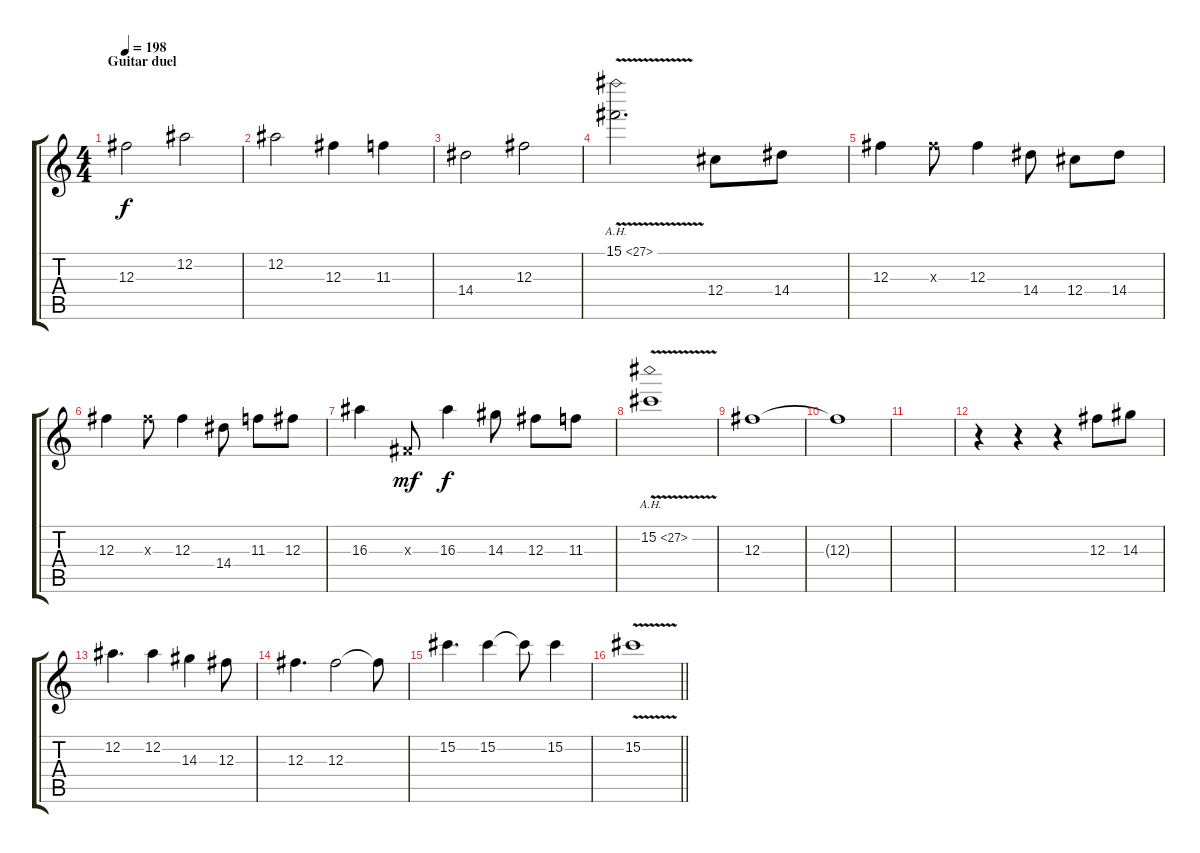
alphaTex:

\track "" {instrument distortionguitar}
\staff {score tabs}
\tuning (Eb4 Bb3 Gb3 Db3 Ab2 Eb2) {hide}
\ts (4 4)
\section ("" "Guitar duel")
\tempo 198
\clef g2
\ks c
12.3.2{dy f} 12.2.2 |
12.2.2 12.3.4 11.3.4 |
14.4.2 12.3.2 |
15.1{ah 12 v}.2{d} 12.4.8 14.4.8 |
12.3.4 12.3{x}.8 12.3.4 14.4.8 12.4.8 14.4.8 |
12.3.4 12.3{x}.8 12.3.4 14.4.8 11.3.8 12.3.8 |
16.3.4 0.3{x}.8{dy mf} 16.3.4{dy f} 14.3.8 12.3.8 11.3.8 |
15.2{ah 12 v}.1 |
12.3.1 |
12.3{t}.1 |
|
r.4 r.4 r.4 12.3.8 14.3.8 |
12.2.4{d} 12.2.4 14.3.4 12.3.8 |
12.3.4{d} 12.3.2 12.3{t}.8 |
15.2.4{d} 15.2.4 15.2{t}.8 15.2.4 |
\barLineRight lightlight
15.2{v}.1
